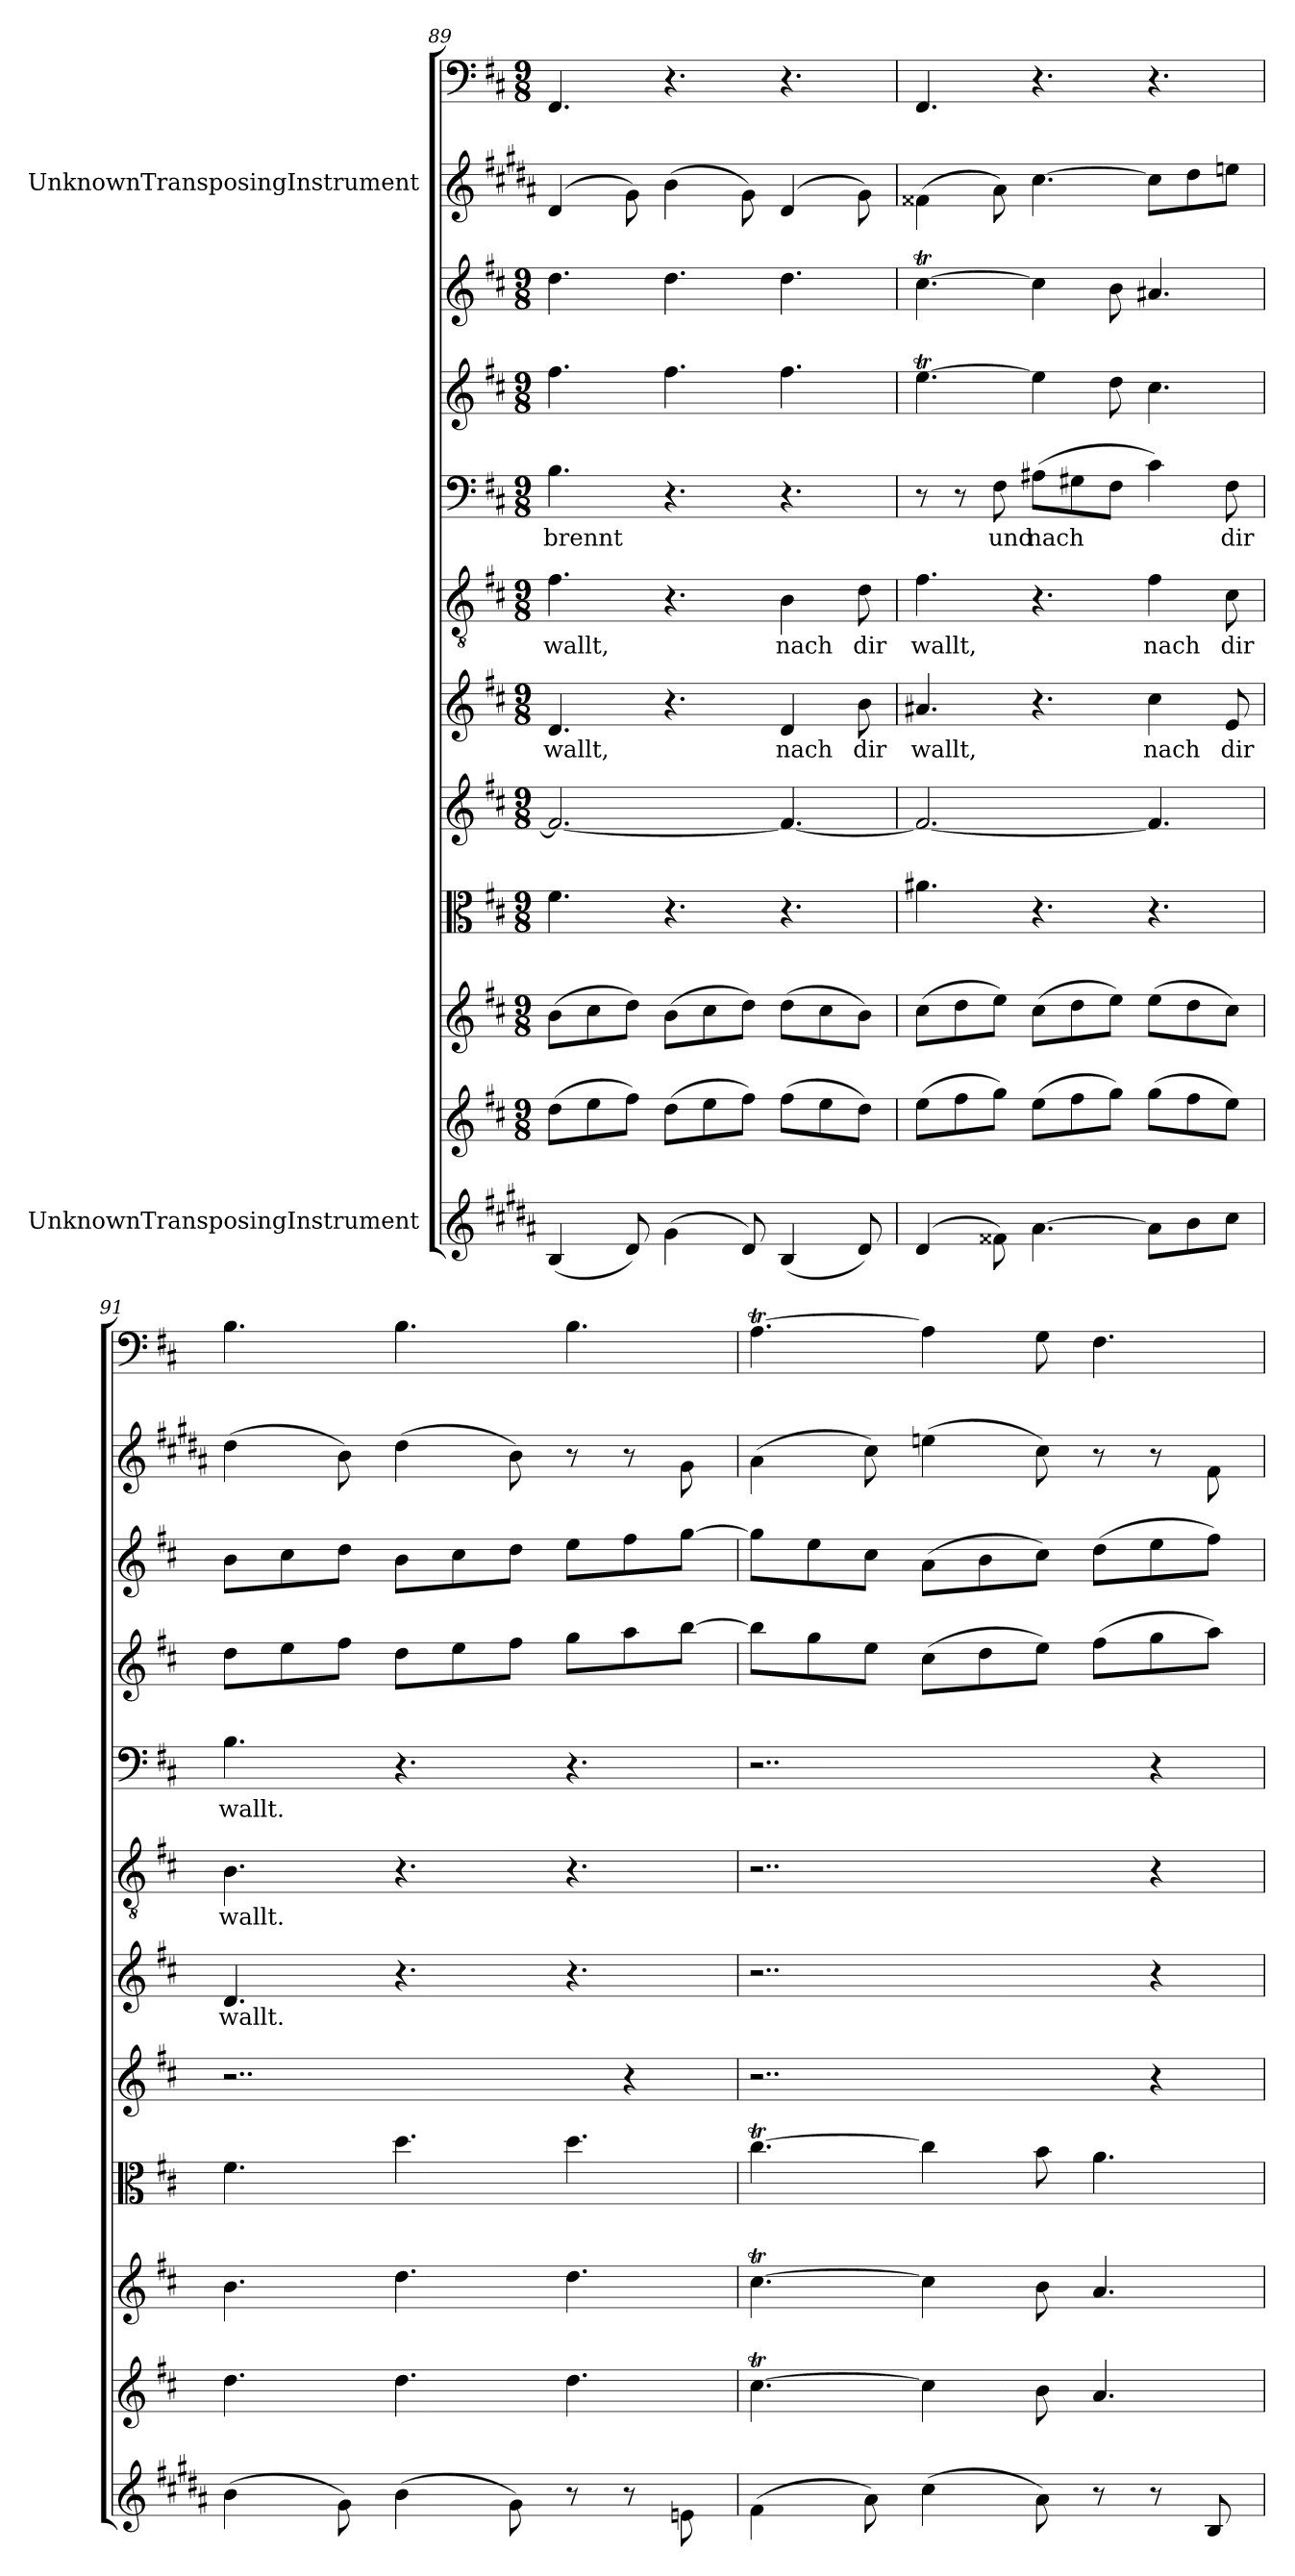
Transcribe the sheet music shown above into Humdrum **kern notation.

**kern	**kern	**kern	**kern	**kern	**kern	**text	**kern	**text	**kern	**text	**kern	**kern	**kern	**kern
*part12	*part11	*part10	*part9	*part8	*part7	*part7	*part6	*part6	*part5	*part5	*part4	*part3	*part2	*part1
*staff12	*staff11	*staff10	*staff9	*staff8	*staff7	*staff7	*staff6	*staff6	*staff5	*staff5	*staff4	*staff3	*staff2	*staff1
*I"UnknownTransposingInstrument	*	*	*	*	*	*	*	*	*	*	*	*	*I"UnknownTransposingInstrument	*
*clefG2	*clefG2	*clefG2	*clefC3	*clefG2	*clefG2	*	*clefGv2	*	*clefF4	*	*clefG2	*clefG2	*clefG2	*clefF4
*ITrd-2c-3	*	*	*	*	*	*	*	*	*	*	*	*	*ITrd-2c-3	*
*k[f#c#]	*k[f#c#]	*k[f#c#]	*k[f#c#]	*k[f#c#]	*k[f#c#]	*	*k[f#c#]	*	*k[f#c#]	*	*k[f#c#]	*k[f#c#]	*k[f#c#]	*k[f#c#]
*	*M9/8	*M9/8	*M9/8	*M9/8	*M9/8	*	*M9/8	*	*M9/8	*	*M9/8	*M9/8	*	*M9/8
=89	=89	=89	=89	=89	=89	=89	=89	=89	=89	=89	=89	=89	=89	=89
(4d/	(8dd\L	(8b\L	4.f#\	2.f#/_	4.d/	wallt,	4.f#\	wallt,	4.B\	brennt	4.ff#\	4.dd\	(4f#/	4.FF#/
.	8ee\	8cc#\	.	.	.	.	.	.	.	.	.	.	.	.
8f#/)	8ff#\J)	8dd\J)	.	.	.	.	.	.	.	.	.	.	8b\)	.
(4b\	(8dd\L	(8b\L	4.r	.	4.r	.	4.r	.	4.r	.	4.ff#\	4.dd\	(4dd\	4.r
.	8ee\	8cc#\	.	.	.	.	.	.	.	.	.	.	.	.
8f#/)	8ff#\J)	8dd\J)	.	.	.	.	.	.	.	.	.	.	8b\)	.
(4d/	(8ff#\L	(8dd\L	4.r	4.f#/_	4d/	nach	4B\	nach	4.r	.	4.ff#\	4.dd\	(4f#/	4.r
.	8ee\	8cc#\	.	.	.	.	.	.	.	.	.	.	.	.
8f#/)	8dd\J)	8b\J)	.	.	8b\	dir	8d\	dir	.	.	.	.	8b\)	.
=90	=90	=90	=90	=90	=90	=90	=90	=90	=90	=90	=90	=90	=90	=90
(4f#/	(8ee\L	(8cc#\L	4.a#X\	2.f#/_	4.a#X/	wallt,	4.f#\	wallt,	8r	.	[4.eeT\	[4.cc#t\	(4a#X\	4.FF#/
.	8ff#\	8dd\	.	.	.	.	.	.	8r	.	.	.	.	.
8a#X\)	8gg\J)	8ee\J)	.	.	.	.	.	.	8F#\	und	.	.	8cc#\)	.
[4.cc#\	(8ee\L	(8cc#\L	4.r	.	4.r	.	4.r	.	(8A#X\L	nach	4ee\]	4cc#\]	[4.ee\	4.r
.	8ff#\	8dd\	.	.	.	.	.	.	8G#X\	.	.	.	.	.
.	8gg\J)	8ee\J)	.	.	.	.	.	.	8F#\J	.	8dd\	8b\	.	.
8cc#\L]	(8gg\L	(8ee\L	4.r	4.f#/]	4cc#\	nach	4f#\	nach	4c#\)	.	4.cc#\	4.a#X/	8ee\L]	4.r
8dd\	8ff#\	8dd\	.	.	.	.	.	.	.	.	.	.	8ff#\	.
8ee\J	8ee\J)	8cc#\J)	.	.	8e/	dir	8c#\	dir	8F#\	dir	.	.	8ggn\J	.
=91	=91	=91	=91	=91	=91	=91	=91	=91	=91	=91	=91	=91	=91	=91
(4dd\	4.dd\	4.b\	4.f#\	2..r	4.d/	wallt.	4.B\	wallt.	4.B\	wallt.	8dd\L	8b\L	(4ff#\	4.B\
.	.	.	.	.	.	.	.	.	.	.	8ee\	8cc#\	.	.
8b\)	.	.	.	.	.	.	.	.	.	.	8ff#\J	8dd\J	8dd\)	.
(4dd\	4.dd\	4.dd\	4.dd\	.	4.r	.	4.r	.	4.r	.	8dd\L	8b\L	(4ff#\	4.B\
.	.	.	.	.	.	.	.	.	.	.	8ee\	8cc#\	.	.
8b\)	.	.	.	.	.	.	.	.	.	.	8ff#\J	8dd\J	8dd\)	.
8r	4.dd\	4.dd\	4.dd\	.	4.r	.	4.r	.	4.r	.	8gg\L	8ee\L	8r	4.B\
8r	.	.	.	4r	.	.	.	.	.	.	8aa\	8ff#\	8r	.
8gn\	.	.	.	.	.	.	.	.	.	.	[8bb\J	[8gg\J	8b\	.
=92	=92	=92	=92	=92	=92	=92	=92	=92	=92	=92	=92	=92	=92	=92
(4a\	[4.cc#t\	[4.cc#t\	[4.cc#t\	2..r	2..r	.	2..r	.	2..r	.	8bb\L]	8gg\L]	(4cc#\	[4.AT\
.	.	.	.	.	.	.	.	.	.	.	8gg\	8ee\	.	.
8cc#\)	.	.	.	.	.	.	.	.	.	.	8ee\J	8cc#\J	8ee\)	.
(4ee\	4cc#\]	4cc#\]	4cc#\]	.	.	.	.	.	.	.	(8cc#\L	(8a\L	(4ggn\	4A\]
.	.	.	.	.	.	.	.	.	.	.	8dd\	8b\	.	.
8cc#\)	8b\	8b\	8b\	.	.	.	.	.	.	.	8ee\J)	8cc#\J)	8ee\)	8G\
8r	4.a/	4.a/	4.a\	.	.	.	.	.	.	.	(8ff#\L	(8dd\L	8r	4.F#\
8r	.	.	.	4r	4r	.	4r	.	4r	.	8gg\	8ee\	8r	.
8d/	.	.	.	.	.	.	.	.	.	.	8aa\J)	8ff#\J)	8a\	.
=	=	=	=	=	=	=	=	=	=	=	=	=	=	=
*-	*-	*-	*-	*-	*-	*-	*-	*-	*-	*-	*-	*-	*-	*-
